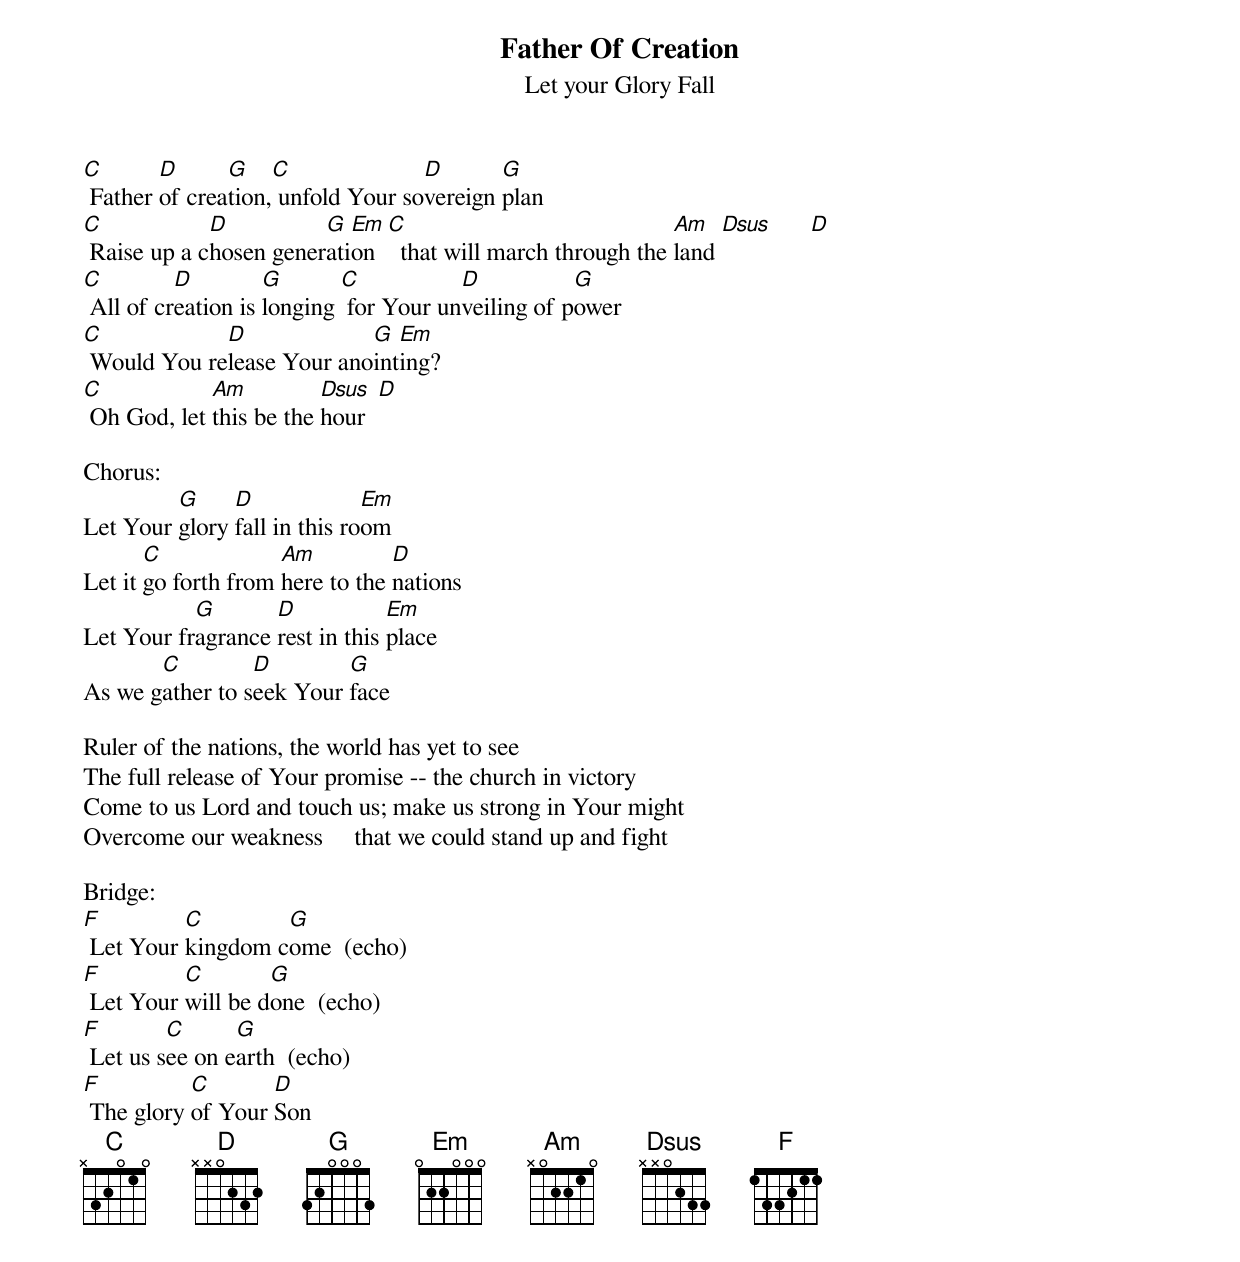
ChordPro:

{t:Father Of Creation}
{st:Let your Glory Fall}

[C] Father [D]of crea[G]tion,[C] unfold Your so[D]vereign [G]plan
[C] Raise up a c[D]hosen gener[G]ati[Em]on  [C]  that will march through the [Am]land [Dsus]      [D]
[C] All of cr[D]eation is [G]longing [C] for Your un[D]veiling of p[G]ower
[C] Would You re[D]lease Your ano[G]int[Em]ing?
[C] Oh God, let [Am]this be the [Dsus]hour  [D]

Chorus:
Let Your [G]glory [D]fall in this ro[Em]om
Let it [C]go forth from [Am]here to the [D]nations
Let Your fr[G]agrance [D]rest in this [Em]place
As we g[C]ather to s[D]eek Your [G]face

Ruler of the nations, the world has yet to see
The full release of Your promise -- the church in victory
Come to us Lord and touch us; make us strong in Your might
Overcome our weakness     that we could stand up and fight

Bridge:
[F] Let Your [C]kingdom c[G]ome  (echo)
[F] Let Your [C]will be d[G]one  (echo)
[F] Let us s[C]ee on e[G]arth  (echo)
[F] The glory [C]of Your [D]Son
